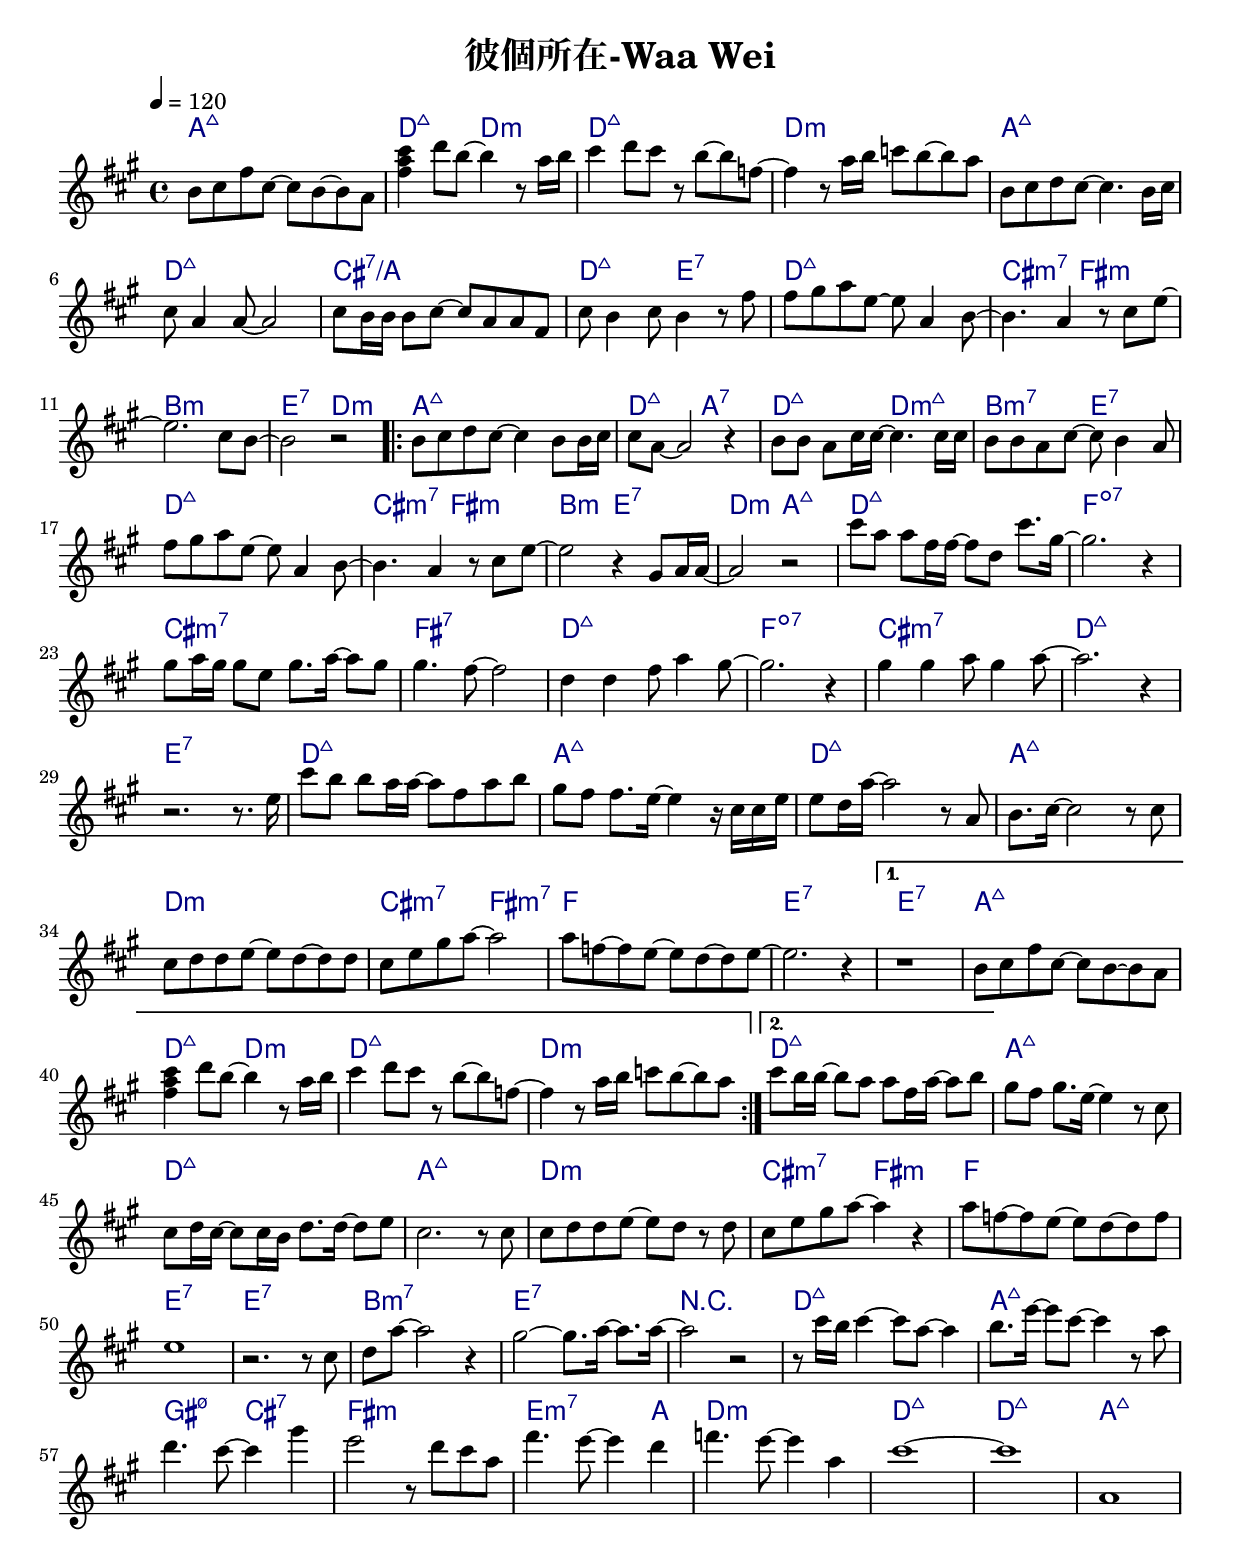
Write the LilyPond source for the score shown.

\header {
  title = "彼個所在-Waa Wei"
  composer = ""
}



\score
 { 
  <<
  
  \chords { 
  
    a1:maj7 | d2:maj7 d:m | d1:maj7 | d:m |

    a1:maj7 | d:maj7 | cis:7/a | d2:maj7 e:7 |
    d1:maj7 | cis2:m7 fis:m | b1:m | e2:7 d:m |

    \repeat volta 2 {
  
      a1:maj7 | d2:maj7 a:7 | d:maj7 d:m7+| b:m7 e:7 |
      d1:maj7 | cis2:m7 fis:m | b2:m e:7 | d:m a:maj7 |

      d1:maj7 | f:dim7 |
      cis:m7 | fis:7 |
      d:maj7 | f:dim7 |
      cis:m7 | d:maj7 | e:7 |

      d1:maj7 | a:maj7 |
      d:maj7 | a:maj7 |
      d:m | cis2:m7 fis:m7 |
      f1 | e1:7 |
      }
  
    \alternative {
      { e1:7 | a:maj7 | d2:maj7 d:m | d1:maj7 | d:m |}
      { d1:maj7 |}
      }

    a:maj7 |
    d:maj7 | a:maj7 |
    d:m | cis2:m7 fis:m |
    f1 | e:7 | e:7 |
    b:m7 | e:7 |

    r1 | d:maj7 | a:maj7 | gis2:m7 5- cis:7 | fis1:m | e2.:m7 a4: |
    d1:m | d:maj7 | d:maj7 | a:maj7 |

    }
  
  \relative a' { \key a \major  \time 4/4 \tempo 4 = 120
  
    b8 cis fis cis~ cis b~ b a | <fis' a cis>4 d'8 b~ b4 r8 a16 b |
    cis4 d8 cis r8 b~ b f~ | f4 r8 a16 b c8 b~ b a |

    b,8 cis d cis~ cis4. b16 cis |
    cis8 a4 a8~ a2 |
    cis8 b16 b16 b8 cis~ cis a a fis |
    cis' b4 cis8 b4 r8 fis' |
    fis gis a e~ e a,4 b8~ |
    b4. a4 r8 cis e~ |
    e2. cis8 b~ |
    b2 r|
  
    \repeat volta 2 {
      b8 cis d cis~ cis4 b8 b16 cis |
      cis8 a8~ a2 r4 |
      b8 b a cis16 cis~ cis4. cis16 cis |
      b8 b a cis~ cis b4 a8 |
      fis' gis a e~ e a,4 b8~ |
      b4. a4 r8 cis e~ |
      e2 r4 gis,8 a16 a~|
      a2 r|
  
      cis'8 a a fis16 fis~ fis8 d cis'8. gis16~ |
      gis2. r4 |
      gis8 a16 gis gis8 e gis8. a16~ a8 gis |
      gis4. fis8~ fis2 |
      d4 d fis8 a4 gis8~ |
      gis2. r4 |
      gis4 gis a8 gis4 a8~ |
      a2. r4 | r2. r8. e16 |
  
      cis'8 b b a16 a~ a8 fis a b|
      gis fis fis8. e16~ e4 r16 cis cis e|
      e8 d16 a'16~ a2 r8 a, |
      b8. cis16~cis2 r8 cis |
      cis d d e~ e d~ d d |
      cis e gis a~a2 |
      a8 f~ f e~e d~d e~ | e2. r4 |
      }

    \alternative {
      { r1 | b8 cis fis cis~ cis b~ b a | <fis' a cis>4 d'8 b~ b4 r8 a16 b |
    cis4 d8 cis r8 b~ b f~ | f4 r8 a16 b c8 b~ b a |}
      { cis8 b16 b~ b8 a a fis16 a~ a8 b |}
      }

  
    gis fis gis8. e16~ e4 r8 cis |
    cis d16 cis~ cis8 cis16 b d8. d16~ d8 e |
    cis2. r8 cis |
    cis d d e~ e d r d |
    cis e gis a~ a4 r |
    a8 f~ f e~ e d~ d f |
    e1 |
    r2. r8 cis |
    d a'~ a2 r4 |
    gis2~ gis8. a16~ a8. a16~ |
    a2 r2 | 
    
    r8 cis16 b cis4~ cis8 a~ a4 |b8. e16~ e8 cis~ cis4 r8 a | d4. cis8~ cis4 gis' | e2 r8 d cis a | 
    fis'4. e8~ e4 d4 | f4. e8~ e4 a, | cis1~ | cis | a, |  

    }
  >>
  \layout {
    \override ChordName.color = #(x11-color 'navy)
    indent = #0
    line-width = #190 } 
  \midi {}
}